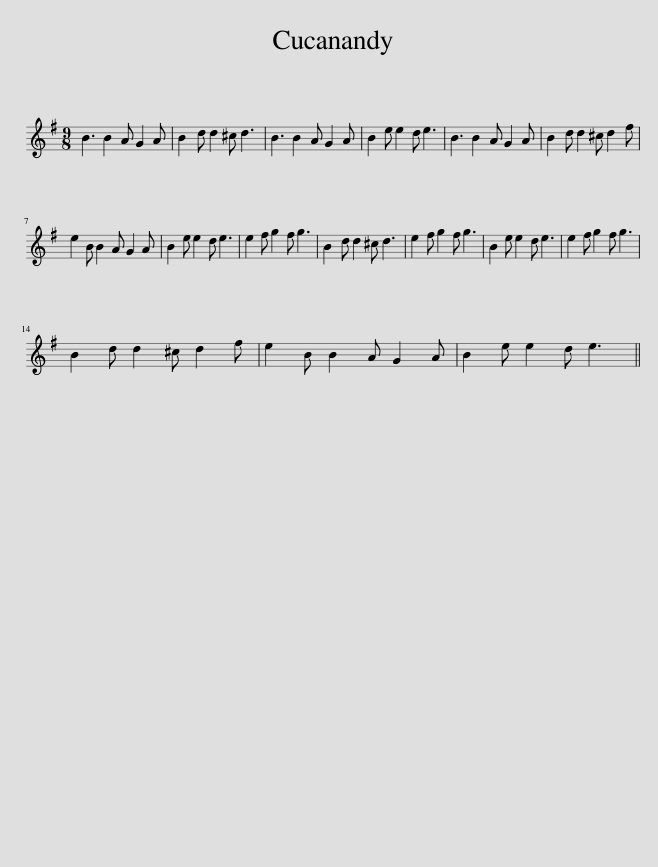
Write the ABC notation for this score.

X:1
L:1/8
M:9/8
I:linebreak $
K:G
V:1 treble
V:1
 B3 B2 A G2 A | B2 d d2 ^c d3 | B3 B2 A G2 A | B2 e e2 d e3 | B3 B2 A G2 A | %5
 B2 d d2 ^c d2 f |$ e2 B B2 A G2 A | B2 e e2 d e3 | e2 f g2 f g3 | B2 d d2 ^c d3 | %10
 e2 f g2 f g3 | B2 e e2 d e3 | e2 f g2 f g3 |$ B2 d d2 ^c d2 f | e2 B B2 A G2 A | %15
 B2 e e2 d e3 || %16
